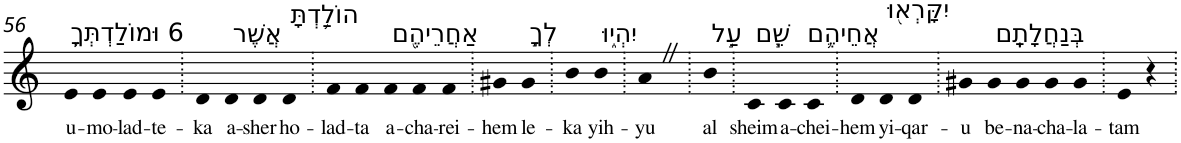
**kern	**text
*part1	*part1
*staff1	*staff1
*I"Piano	*
*I'Pno	*
!!LO:PB:g=z
*clefG2	*
*k[]	*
=56	=56
!LO:TX:a:t=6 וּמוֹלַדְתְּךָ֛	!
!	!LO:LY:b
4e	u-
!	!LO:LY:b
4e	-mo-
!	!LO:LY:b
4e	-lad-
!	!LO:LY:b
4e	-te-
=57.	=57.
!	!LO:LY:b
4d	-ka
!LO:TX:a:t=אֲשֶׁר	!
!	!LO:LY:b
4d	a-
!	!LO:LY:b
4d	-sher
!LO:TX:a:t=הוֹלַ֥דְתָּ	!
!	!LO:LY:b
4d	ho-
=58.	=58.
!	!LO:LY:b
4f	-lad-
!	!LO:LY:b
4f	-ta
!LO:TX:a:t=אַחֲרֵיהֶ֖ם	!
!	!LO:LY:b
4f	a-
!	!LO:LY:b
4f	-cha-
!	!LO:LY:b
4f	-rei-
=59.	=59.
!	!LO:LY:b
4g#X	-hem
!LO:TX:a:t=לְךָ֣	!
!	!LO:LY:b
4g#	le-
=60.	=60.
!	!LO:LY:b
4b	-ka
!LO:TX:a:t=יִהְי֑וּ	!
!	!LO:LY:b
4b	yih-
=61.	=61.
!	!LO:LY:b
4aZ	-yu
=62.	=62.
!LO:TX:a:t=עַ֣ל	!
!	!LO:LY:b
4b	al
=63.	=63.
!LO:TX:a:t=שֵׁ֧ם	!
!	!LO:LY:b
4c	sheim
!LO:TX:a:t=אֲחֵיהֶ֛ם	!
!	!LO:LY:b
4c	a-
!	!LO:LY:b
4c	-chei-
=64.	=64.
!	!LO:LY:b
4d	-hem
!LO:TX:a:t=יִקָּרְא֖וּ	!
!	!LO:LY:b
4d	yi-
!	!LO:LY:b
4d	-qar-
=65.	=65.
!	!LO:LY:b
4g#X	-u
!LO:TX:a:t=בְּנַחֲלָתָֽם	!
!	!LO:LY:b
4g#	be-
!	!LO:LY:b
4g#	-na-
!	!LO:LY:b
4g#	-cha-
!	!LO:LY:b
4g#	-la-
=66.	=66.
!	!LO:LY:b
4e	-tam
4r	.
=.	=.
*-	*-
